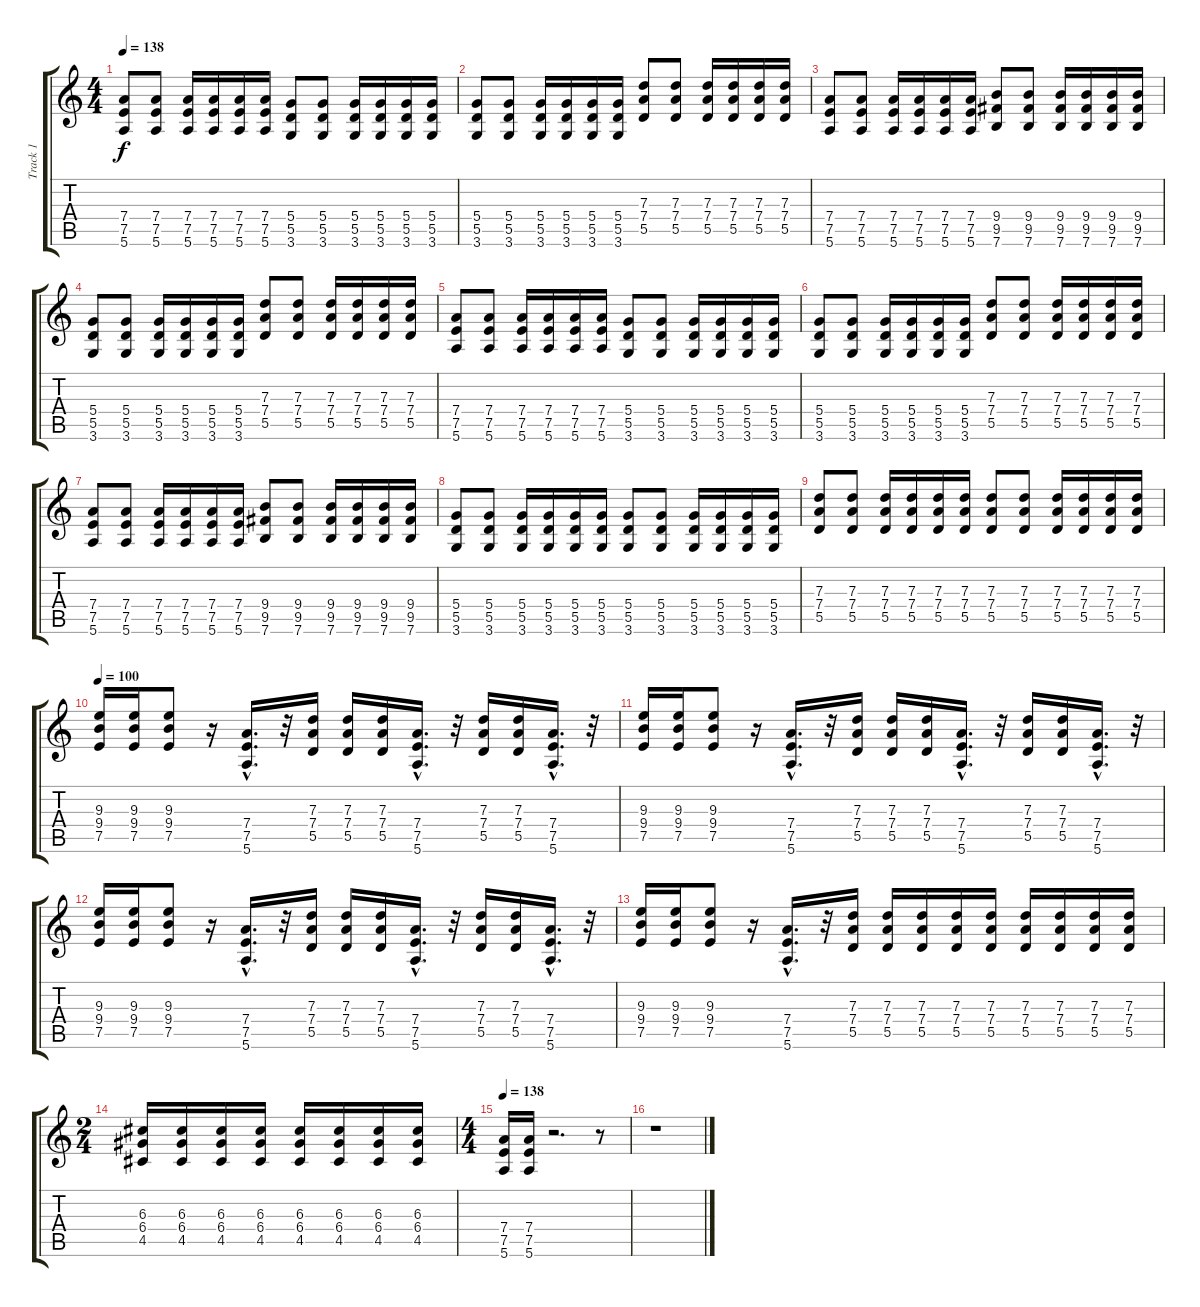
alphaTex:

\track ("Track 1" "Track 1") {instrument distortionguitar}
\staff {score tabs}
\tuning (E4 B3 G3 D3 A2 E2) {hide}
\ts (4 4)
\tempo 138
\clef g2
\ks c
(7.4 7.5 5.6).8{dy f} (7.4 7.5 5.6).8 (7.4 7.5 5.6).16 (7.4 7.5 5.6).16 (7.4 7.5 5.6).16 (7.4 7.5 5.6).16 (5.4 5.5 3.6).8 (5.4 5.5 3.6).8 (5.4 5.5 3.6).16 (5.4 5.5 3.6).16 (5.4 5.5 3.6).16 (5.4 5.5 3.6).16 |
(5.4 5.5 3.6).8 (5.4 5.5 3.6).8 (5.4 5.5 3.6).16 (5.4 5.5 3.6).16 (5.4 5.5 3.6).16 (5.4 5.5 3.6).16 (7.3 7.4 5.5).8 (7.3 7.4 5.5).8 (7.3 7.4 5.5).16 (7.3 7.4 5.5).16 (7.3 7.4 5.5).16 (7.3 7.4 5.5).16 |
(7.4 7.5 5.6).8 (7.4 7.5 5.6).8 (7.4 7.5 5.6).16 (7.4 7.5 5.6).16 (7.4 7.5 5.6).16 (7.4 7.5 5.6).16 (9.4 9.5 7.6).8 (9.4 9.5 7.6).8 (9.4 9.5 7.6).16 (9.4 9.5 7.6).16 (9.4 9.5 7.6).16 (9.4 9.5 7.6).16 |
(5.4 5.5 3.6).8 (5.4 5.5 3.6).8 (5.4 5.5 3.6).16 (5.4 5.5 3.6).16 (5.4 5.5 3.6).16 (5.4 5.5 3.6).16 (7.3 7.4 5.5).8 (7.3 7.4 5.5).8 (7.3 7.4 5.5).16 (7.3 7.4 5.5).16 (7.3 7.4 5.5).16 (7.3 7.4 5.5).16 |
(7.4 7.5 5.6).8 (7.4 7.5 5.6).8 (7.4 7.5 5.6).16 (7.4 7.5 5.6).16 (7.4 7.5 5.6).16 (7.4 7.5 5.6).16 (5.4 5.5 3.6).8 (5.4 5.5 3.6).8 (5.4 5.5 3.6).16 (5.4 5.5 3.6).16 (5.4 5.5 3.6).16 (5.4 5.5 3.6).16 |
(5.4 5.5 3.6).8 (5.4 5.5 3.6).8 (5.4 5.5 3.6).16 (5.4 5.5 3.6).16 (5.4 5.5 3.6).16 (5.4 5.5 3.6).16 (7.3 7.4 5.5).8 (7.3 7.4 5.5).8 (7.3 7.4 5.5).16 (7.3 7.4 5.5).16 (7.3 7.4 5.5).16 (7.3 7.4 5.5).16 |
(7.4 7.5 5.6).8 (7.4 7.5 5.6).8 (7.4 7.5 5.6).16 (7.4 7.5 5.6).16 (7.4 7.5 5.6).16 (7.4 7.5 5.6).16 (9.4 9.5 7.6).8 (9.4 9.5 7.6).8 (9.4 9.5 7.6).16 (9.4 9.5 7.6).16 (9.4 9.5 7.6).16 (9.4 9.5 7.6).16 |
(5.4 5.5 3.6).8 (5.4 5.5 3.6).8 (5.4 5.5 3.6).16 (5.4 5.5 3.6).16 (5.4 5.5 3.6).16 (5.4 5.5 3.6).16 (5.4 5.5 3.6).8 (5.4 5.5 3.6).8 (5.4 5.5 3.6).16 (5.4 5.5 3.6).16 (5.4 5.5 3.6).16 (5.4 5.5 3.6).16 |
(7.3 7.4 5.5).8 (7.3 7.4 5.5).8 (7.3 7.4 5.5).16 (7.3 7.4 5.5).16 (7.3 7.4 5.5).16 (7.3 7.4 5.5).16 (7.3 7.4 5.5).8 (7.3 7.4 5.5).8 (7.3 7.4 5.5).16 (7.3 7.4 5.5).16 (7.3 7.4 5.5).16 (7.3 7.4 5.5).16 |
\tempo 100
(9.3 9.4 7.5).16 (9.3 9.4 7.5).16 (9.3 9.4 7.5).8 r.16 (7.4{hac} 7.5{hac} 5.6{hac}).16{d} r.32 (7.3 7.4 5.5).16 (7.3 7.4 5.5).16 (7.3 7.4 5.5).16 (7.4{hac} 7.5{hac} 5.6{hac}).16{d} r.32 (7.3 7.4 5.5).16 (7.3 7.4 5.5).16 (7.4{hac} 7.5{hac} 5.6{hac}).16{d} r.32 |
(9.3 9.4 7.5).16 (9.3 9.4 7.5).16 (9.3 9.4 7.5).8 r.16 (7.4{hac} 7.5{hac} 5.6{hac}).16{d} r.32 (7.3 7.4 5.5).16 (7.3 7.4 5.5).16 (7.3 7.4 5.5).16 (7.4{hac} 7.5{hac} 5.6{hac}).16{d} r.32 (7.3 7.4 5.5).16 (7.3 7.4 5.5).16 (7.4{hac} 7.5{hac} 5.6{hac}).16{d} r.32 |
(9.3 9.4 7.5).16 (9.3 9.4 7.5).16 (9.3 9.4 7.5).8 r.16 (7.4{hac} 7.5{hac} 5.6{hac}).16{d} r.32 (7.3 7.4 5.5).16 (7.3 7.4 5.5).16 (7.3 7.4 5.5).16 (7.4{hac} 7.5{hac} 5.6{hac}).16{d} r.32 (7.3 7.4 5.5).16 (7.3 7.4 5.5).16 (7.4{hac} 7.5{hac} 5.6{hac}).16{d} r.32 |
(9.3 9.4 7.5).16 (9.3 9.4 7.5).16 (9.3 9.4 7.5).8 r.16 (7.4{hac} 7.5{hac} 5.6{hac}).16{d} r.32 (7.3 7.4 5.5).16 (7.3 7.4 5.5).16 (7.3 7.4 5.5).16 (7.3 7.4 5.5).16 (7.3 7.4 5.5).16 (7.3 7.4 5.5).16 (7.3 7.4 5.5).16 (7.3 7.4 5.5).16 (7.3 7.4 5.5).16 |
\ts (2 4)
(6.3 6.4 4.5).16 (6.3 6.4 4.5).16 (6.3 6.4 4.5).16 (6.3 6.4 4.5).16 (6.3 6.4 4.5).16 (6.3 6.4 4.5).16 (6.3 6.4 4.5).16 (6.3 6.4 4.5).16 |
\ts (4 4)
\tempo 138
(7.4 7.5 5.6).16 (7.4 7.5 5.6).16 r.2{d} r.8 |
r.1
